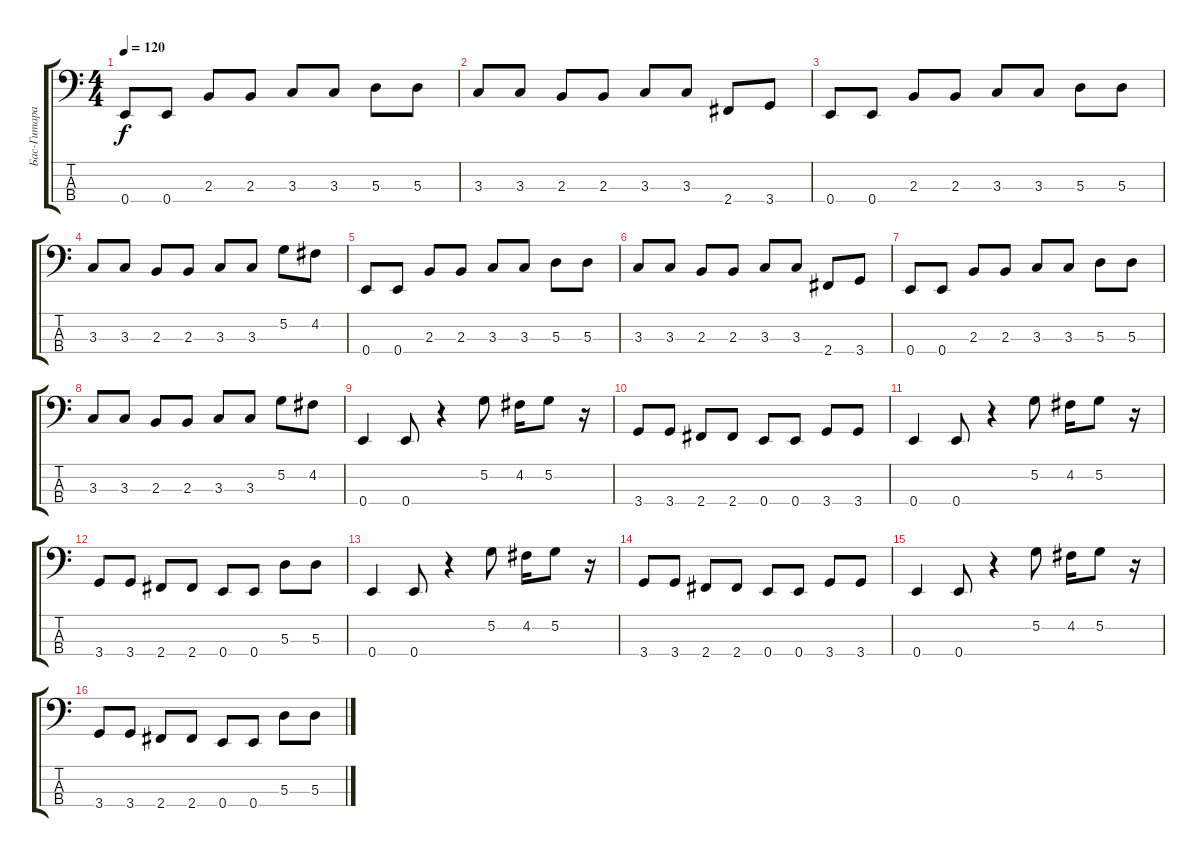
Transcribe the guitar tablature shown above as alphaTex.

\track ("Бас-Гитара" "Бас-Гитара") {instrument electricbassfinger}
\staff {score tabs}
\tuning (G2 D2 A1 E1) {hide}
\ts (4 4)
\tempo 120
\clef f4
\ks c
0.4.8{dy f} 0.4.8 2.3.8 2.3.8 3.3.8 3.3.8 5.3.8 5.3.8 |
3.3.8 3.3.8 2.3.8 2.3.8 3.3.8 3.3.8 2.4.8 3.4.8 |
0.4.8 0.4.8 2.3.8 2.3.8 3.3.8 3.3.8 5.3.8 5.3.8 |
3.3.8 3.3.8 2.3.8 2.3.8 3.3.8 3.3.8 5.2.8 4.2.8 |
0.4.8 0.4.8 2.3.8 2.3.8 3.3.8 3.3.8 5.3.8 5.3.8 |
3.3.8 3.3.8 2.3.8 2.3.8 3.3.8 3.3.8 2.4.8 3.4.8 |
0.4.8 0.4.8 2.3.8 2.3.8 3.3.8 3.3.8 5.3.8 5.3.8 |
3.3.8 3.3.8 2.3.8 2.3.8 3.3.8 3.3.8 5.2.8 4.2.8 |
0.4.4 0.4.8 r.4 5.2.8 4.2.16 5.2.8 r.16 |
3.4.8 3.4.8 2.4.8 2.4.8 0.4.8 0.4.8 3.4.8 3.4.8 |
0.4.4 0.4.8 r.4 5.2.8 4.2.16 5.2.8 r.16 |
3.4.8 3.4.8 2.4.8 2.4.8 0.4.8 0.4.8 5.3.8 5.3.8 |
0.4.4 0.4.8 r.4 5.2.8 4.2.16 5.2.8 r.16 |
3.4.8 3.4.8 2.4.8 2.4.8 0.4.8 0.4.8 3.4.8 3.4.8 |
0.4.4 0.4.8 r.4 5.2.8 4.2.16 5.2.8 r.16 |
3.4.8 3.4.8 2.4.8 2.4.8 0.4.8 0.4.8 5.3.8 5.3.8
